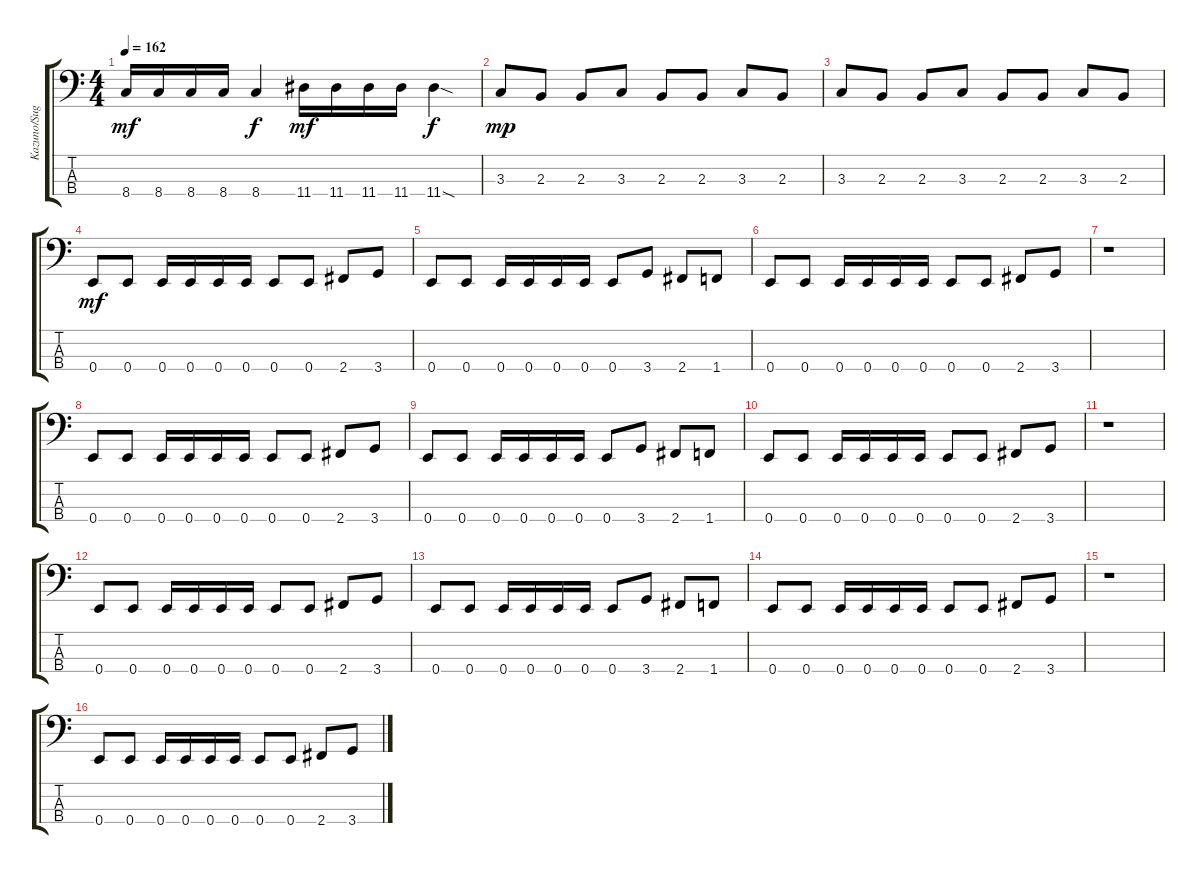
\track ("Kazuno/Sugiya" "Kazuno/Sug") {instrument electricbassfinger}
\staff {score tabs}
\tuning (G2 D2 A1 E1) {hide}
\ts (4 4)
\tempo 162
\clef f4
\ks c
8.4.16{dy mf} 8.4.16 8.4.16 8.4.16 8.4.4{dy f} 11.4.16{dy mf} 11.4.16 11.4.16 11.4.16 11.4{sod}.4{dy f} |
3.3.8{dy mp} 2.3.8 2.3.8 3.3.8 2.3.8 2.3.8 3.3.8 2.3.8 |
3.3.8 2.3.8 2.3.8 3.3.8 2.3.8 2.3.8 3.3.8 2.3.8 |
0.4.8{dy mf} 0.4.8 0.4.16 0.4.16 0.4.16 0.4.16 0.4.8 0.4.8 2.4.8 3.4.8 |
0.4.8 0.4.8 0.4.16 0.4.16 0.4.16 0.4.16 0.4.8 3.4.8 2.4.8 1.4.8 |
0.4.8 0.4.8 0.4.16 0.4.16 0.4.16 0.4.16 0.4.8 0.4.8 2.4.8 3.4.8 |
r.1 |
0.4.8 0.4.8 0.4.16 0.4.16 0.4.16 0.4.16 0.4.8 0.4.8 2.4.8 3.4.8 |
0.4.8 0.4.8 0.4.16 0.4.16 0.4.16 0.4.16 0.4.8 3.4.8 2.4.8 1.4.8 |
0.4.8 0.4.8 0.4.16 0.4.16 0.4.16 0.4.16 0.4.8 0.4.8 2.4.8 3.4.8 |
r.1 |
0.4.8 0.4.8 0.4.16 0.4.16 0.4.16 0.4.16 0.4.8 0.4.8 2.4.8 3.4.8 |
0.4.8 0.4.8 0.4.16 0.4.16 0.4.16 0.4.16 0.4.8 3.4.8 2.4.8 1.4.8 |
0.4.8 0.4.8 0.4.16 0.4.16 0.4.16 0.4.16 0.4.8 0.4.8 2.4.8 3.4.8 |
r.1 |
0.4.8 0.4.8 0.4.16 0.4.16 0.4.16 0.4.16 0.4.8 0.4.8 2.4.8 3.4.8
